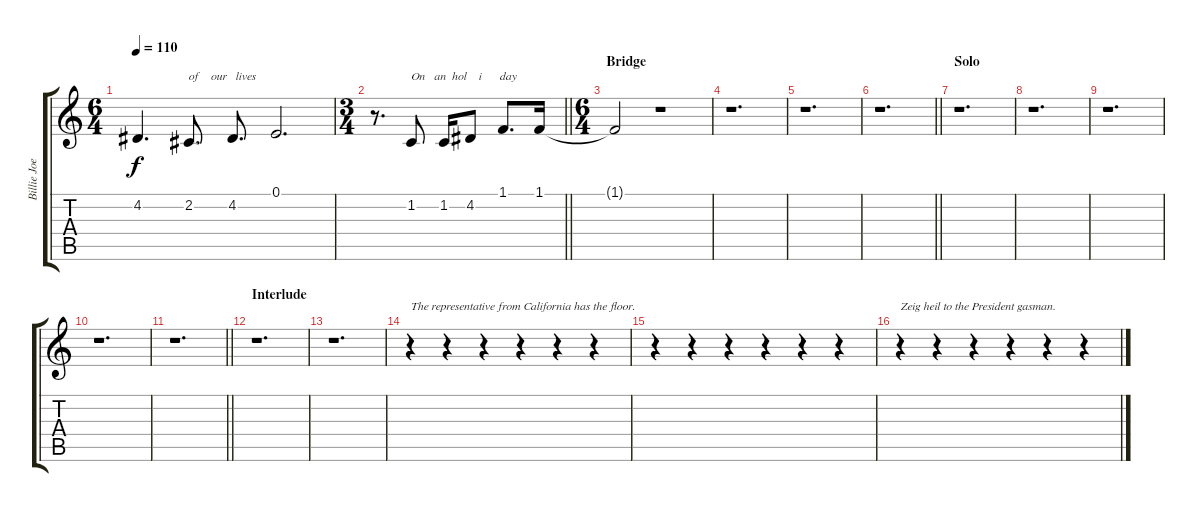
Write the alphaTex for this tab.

\track ("Billie Joe Armstrong (Vocals)" "Billie Joe") {instrument lead2sawtooth}
\staff {score tabs}
\tuning (E4 B3 G3 D3 A2 E2) {hide}
\ts (6 4)
\tempo 110
\clef g2
\ks c
4.2{t}.4{d dy f} 2.2.8{d txt "of    our   lives"} 4.2.8{d} 0.1.2{d} |
\ts (3 4)
\barLineRight lightlight
r.8{d} 1.2.8{txt "On   an  hol    i      day"} 1.2.16 4.2.8 1.1.8{d} 1.1.16 |
\ts (6 4)
\section ("" "Bridge")
1.1{t}.2 r.1 |
r.1{d} |
r.1{d} |
\barLineRight lightlight
r.1{d} |
\section ("" "Solo")
r.1{d} |
r.1{d} |
r.1{d} |
r.1{d} |
\barLineRight lightlight
r.1{d} |
\section ("" "Interlude")
r.1{d} |
r.1{d} |
r.4{txt "The representative from California has the floor."} r.4 r.4 r.4 r.4 r.4 |
r.4 r.4 r.4 r.4 r.4 r.4 |
r.4{txt "Zeig heil to the President gasman."} r.4 r.4 r.4 r.4 r.4
